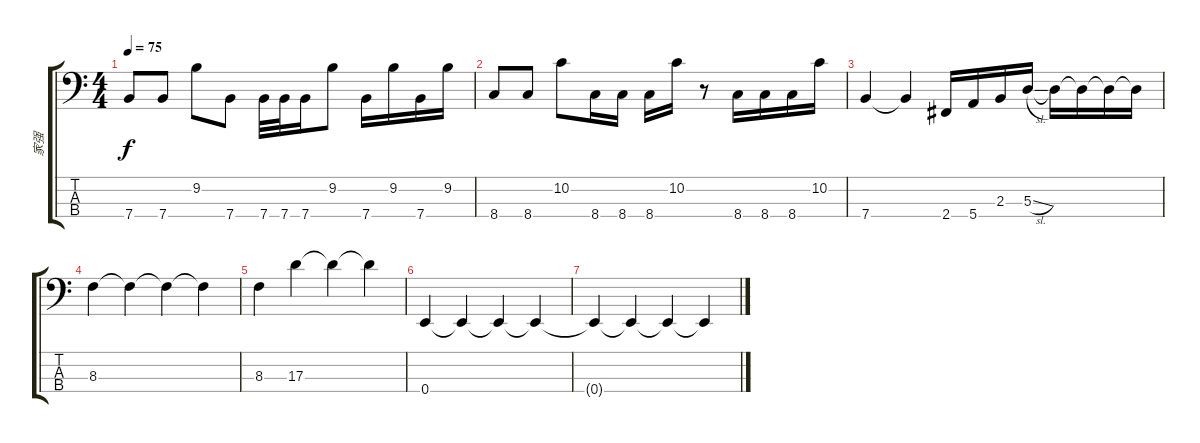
\track ("家强" "家强") {instrument electricbasspick}
\staff {score tabs}
\tuning (G2 D2 A1 E1) {hide}
\ts (4 4)
\tempo 75
\clef f4
\ks c
7.4.8{dy f} 7.4.8 9.2.8 7.4.8 7.4.32 7.4.32 7.4.16 9.2.8 7.4.16 9.2.16 7.4.16 9.2.16 |
8.4.8 8.4.8 10.2.8 8.4.16 8.4.16 8.4.16 10.2.16 r.8 8.4.16 8.4.16 8.4.16 10.2.16 |
7.4.4{instrument electricbasspick} 7.4{t}.4 2.4.16 5.4.16 2.3.16 5.3{sl}.16 5.3{t}.16 5.3{t}.16 5.3{t}.16 5.3{t}.16 |
8.3.4 8.3{t}.4 8.3{t}.4 8.3{t}.4 |
8.3.4 17.3.4 17.3{t}.4 17.3{t}.4 |
0.4.4 0.4{t}.4 0.4{t}.4 0.4{t}.4 |
0.4{t}.4 0.4{t}.4 0.4{t}.4 0.4{t}.4
